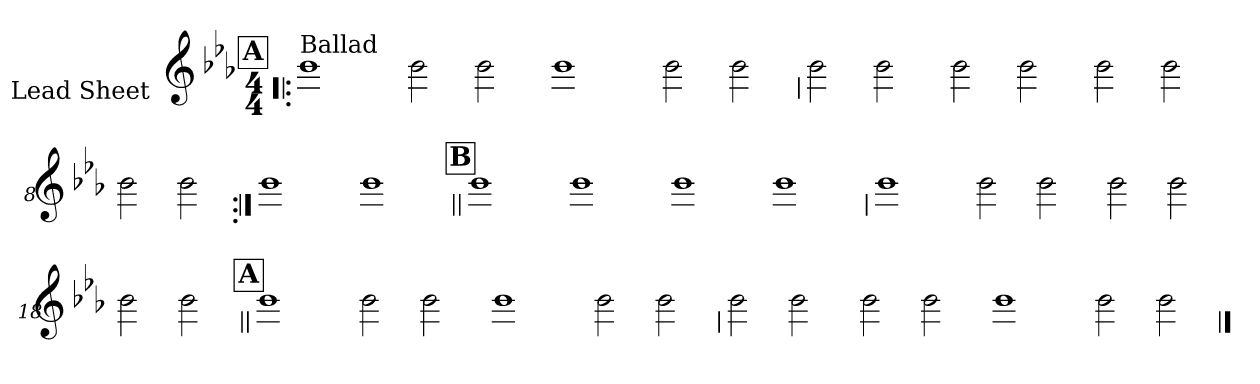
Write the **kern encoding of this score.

**kern
*part1
*staff1
*I"Lead Sheet
*stria0
*clefG2
*k[b-e-a-]
*E-:
*M4/4
!!LO:REH:place=s1:a:t=A
=1!|:
!LO:TX:a:t=Ballad
1b-
=2-
2b-
2b-
=3-
1b-
=4-
2b-
2b-
!!LO:LB:g=z
=5
2b-
2b-
=6-
2b-
2b-
=7-
2b-
2b-
=8-
2b-
2b-
!!LO:LB:g=z
=9:|!
1b-
=10-
1b-
!!LO:LB:g=z
!!LO:REH:place=s1:a:t=B
=11||
1b-
=12-
1b-
=13-
1b-
=14-
1b-
!!LO:LB:g=z
=15
1b-
=16-
2b-
2b-
=17-
2b-
2b-
=18-
2b-
2b-
!!LO:LB:g=z
!!LO:REH:place=s1:a:t=A
=19||
1b-
=20-
2b-
2b-
=21-
1b-
=22-
2b-
2b-
!!LO:LB:g=z
=23
2b-
2b-
=24-
2b-
2b-
=25-
1b-
=26-
2b-
2b-
==
*-
